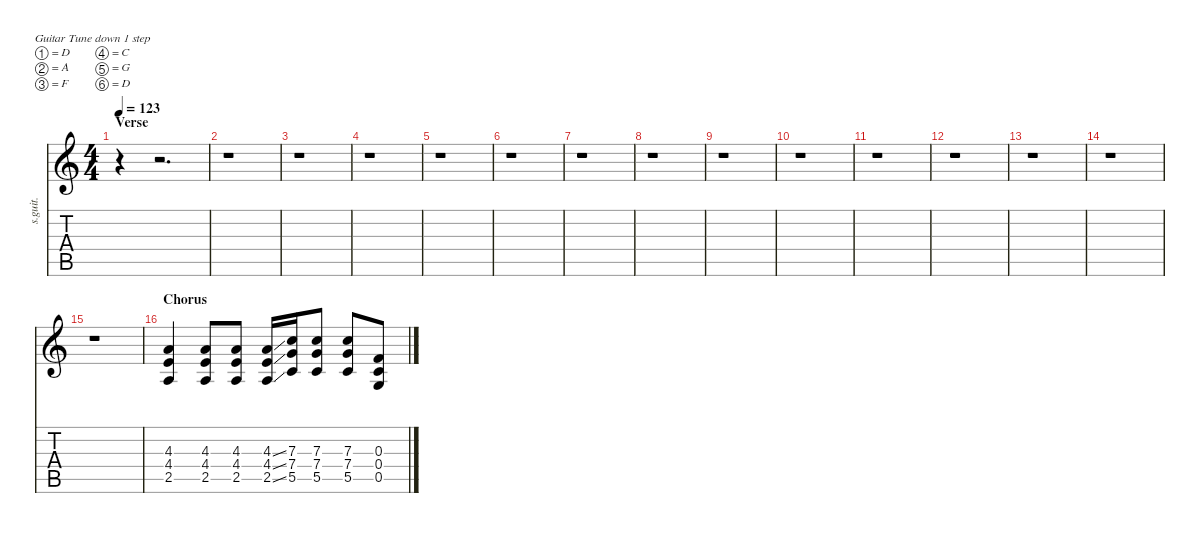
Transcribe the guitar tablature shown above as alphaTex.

\defaultSystemsLayout 4
\hideDynamics
\bracketExtendMode nobrackets
\track ("Kurt Cobain" "s.guit.") {instrument distortionguitar}
\staff {score tabs}
\tuning (D4 A3 F3 C3 G2 D2)
\ts (4 4)
\section ("" "Verse")
\tempo 123
\clef g2
\ks c
r.4{dy ff} r.2{d} |
r.1 |
r.1 |
r.1 |
r.1 |
r.1 |
r.1 |
r.1 |
r.1 |
r.1 |
r.1 |
r.1 |
r.1 |
r.1 |
r.1 |
\section ("" "Chorus")
(4.3 4.4 2.5).4{lyrics (0 "") lyrics (1 "") lyrics (2 "") lyrics (3 "") lyrics (4 "") dy mf} (4.3 4.4 2.5).8{lyrics (0 "") lyrics (1 "") lyrics (2 "") lyrics (3 "") lyrics (4 "")} (4.3 4.4 2.5).8{lyrics (0 "") lyrics (1 "") lyrics (2 "") lyrics (3 "") lyrics (4 "")} (4.3{ss} 4.4{ss} 2.5{ss}).16{lyrics (0 "") lyrics (1 "") lyrics (2 "") lyrics (3 "") lyrics (4 "")} (7.3 7.4 5.5).16{lyrics (0 "") lyrics (1 "") lyrics (2 "") lyrics (3 "") lyrics (4 "")} (7.3 7.4 5.5).8{lyrics (0 "") lyrics (1 "") lyrics (2 "") lyrics (3 "") lyrics (4 "")} (7.3 7.4 5.5).8{lyrics (0 "") lyrics (1 "") lyrics (2 "") lyrics (3 "") lyrics (4 "")} (0.3 0.4 0.5).8{lyrics (0 "") lyrics (1 "") lyrics (2 "") lyrics (3 "") lyrics (4 "") dy f}
